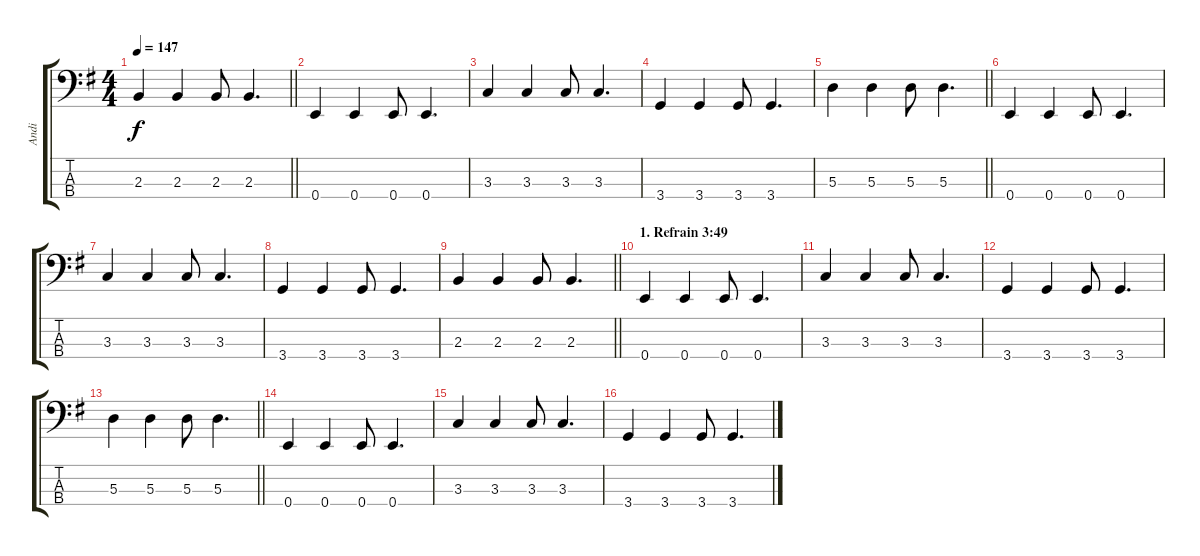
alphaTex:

\track ("Andi" "Andi") {instrument acousticbass}
\staff {score tabs}
\tuning (G2 D2 A1 E1) {hide}
\ts (4 4)
\tempo 147
\clef f4
\barLineRight lightlight
\ks g
2.3.4{dy f} 2.3.4 2.3.8 2.3.4{d} |
0.4.4 0.4.4 0.4.8 0.4.4{d} |
3.3.4 3.3.4 3.3.8 3.3.4{d} |
3.4.4 3.4.4 3.4.8 3.4.4{d} |
\barLineRight lightlight
5.3.4 5.3.4 5.3.8 5.3.4{d} |
0.4.4 0.4.4 0.4.8 0.4.4{d} |
3.3.4 3.3.4 3.3.8 3.3.4{d} |
3.4.4 3.4.4 3.4.8 3.4.4{d} |
\barLineRight lightlight
2.3.4 2.3.4 2.3.8 2.3.4{d} |
\section ("" "1. Refrain 3:49")
0.4.4 0.4.4 0.4.8 0.4.4{d} |
3.3.4 3.3.4 3.3.8 3.3.4{d} |
3.4.4 3.4.4 3.4.8 3.4.4{d} |
\barLineRight lightlight
5.3.4 5.3.4 5.3.8 5.3.4{d} |
0.4.4 0.4.4 0.4.8 0.4.4{d} |
3.3.4 3.3.4 3.3.8 3.3.4{d} |
3.4.4 3.4.4 3.4.8 3.4.4{d}
